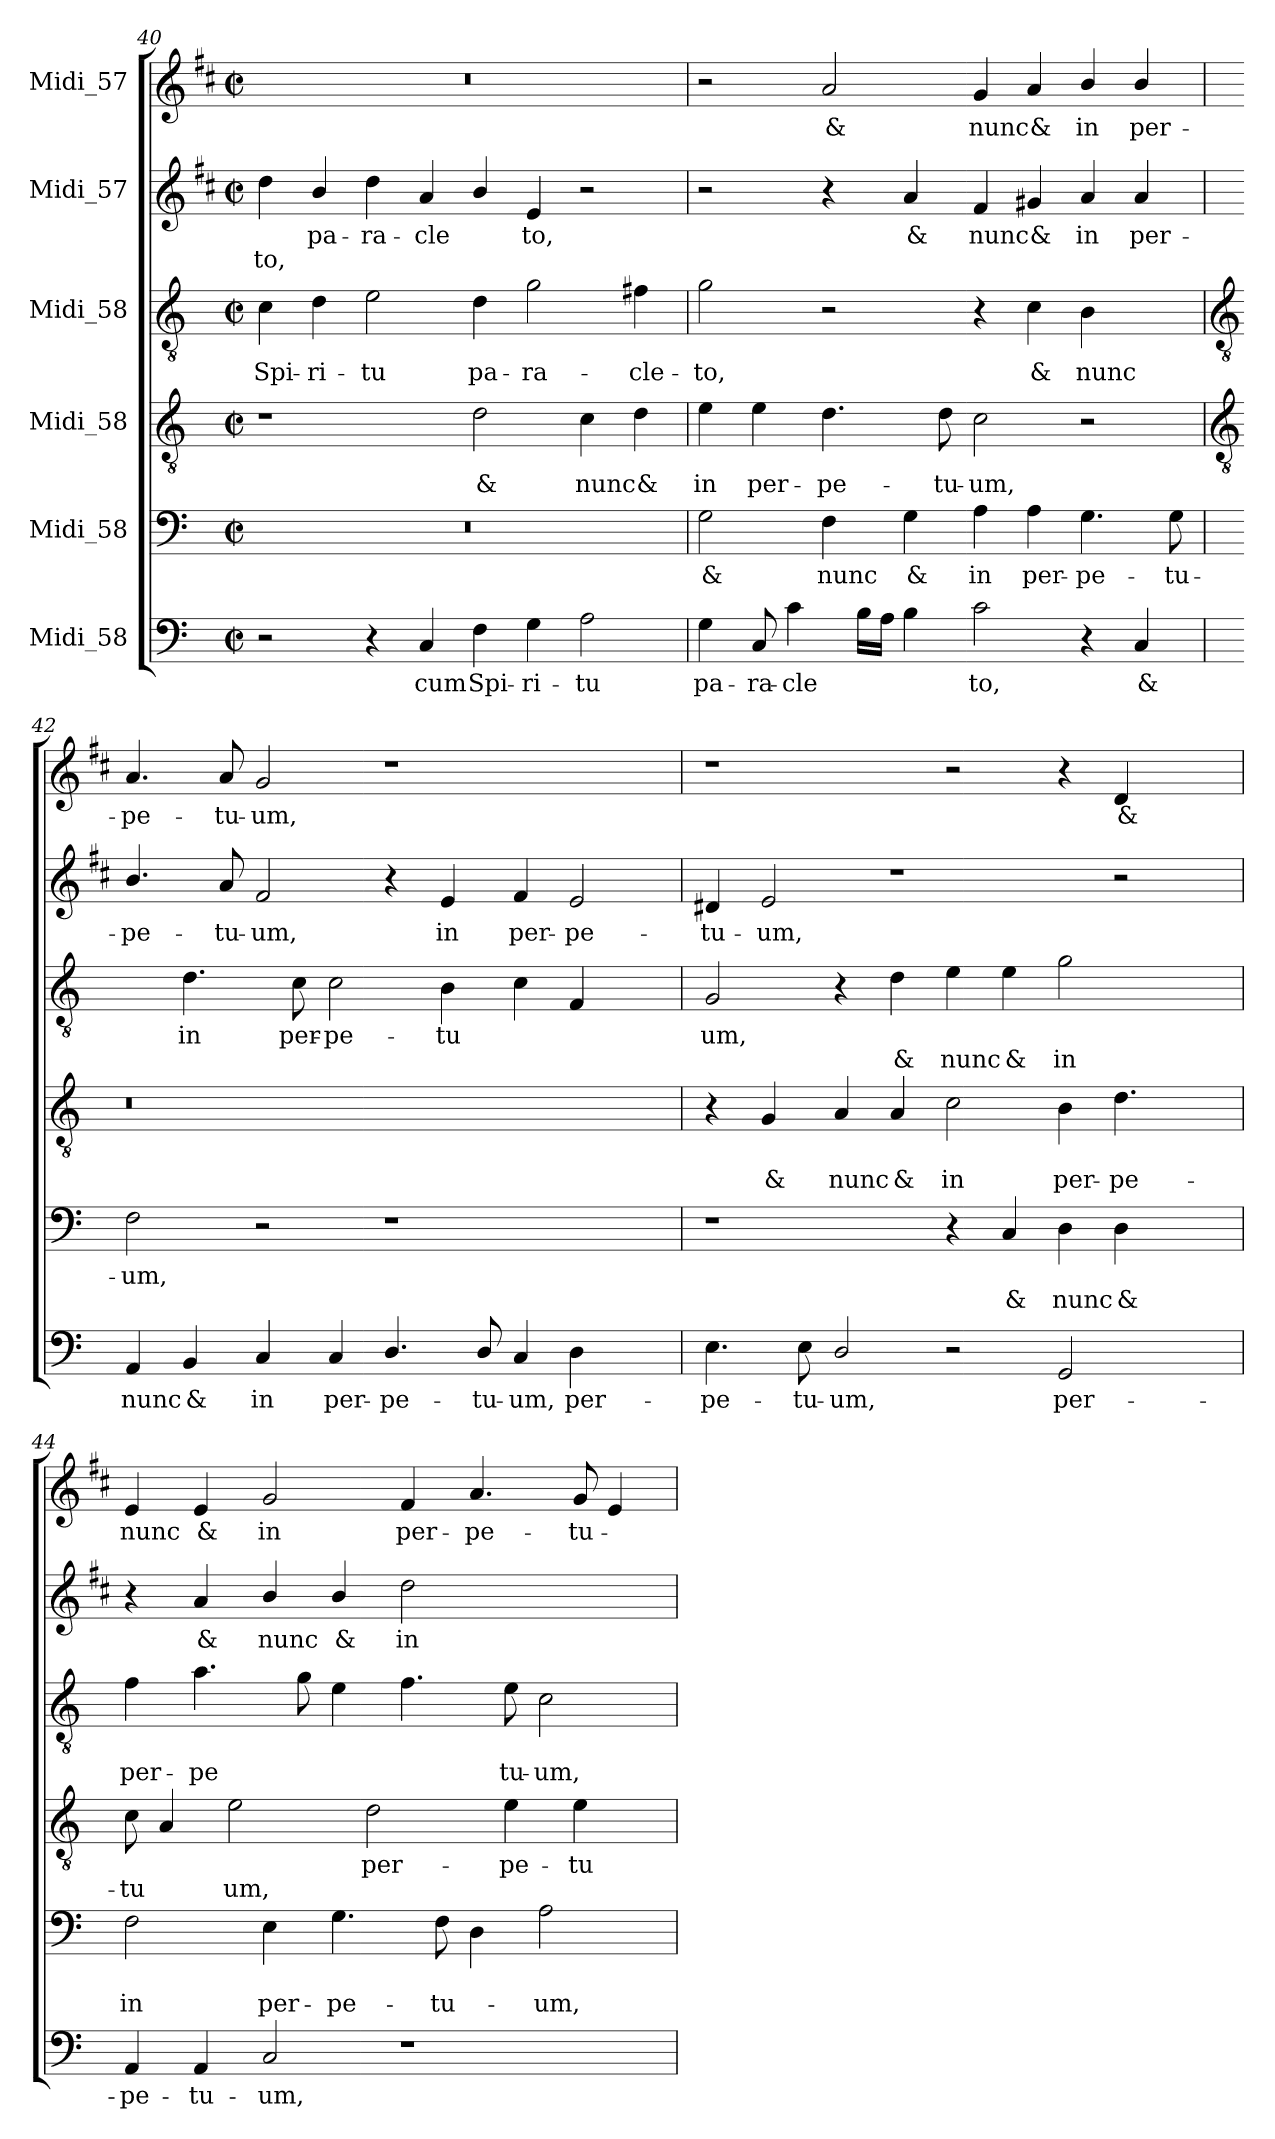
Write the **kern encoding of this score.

**kern	**text	**kern	**text	**text	**kern	**text	**text	**kern	**text	**text	**kern	**text	**text	**kern	**text
*part6	*part6	*part5	*part5	*part5	*part4	*part4	*part4	*part3	*part3	*part3	*part2	*part2	*part2	*part1	*part1
*staff6	*staff6	*staff5	*staff5	*staff5	*staff4	*staff4	*staff4	*staff3	*staff3	*staff3	*staff2	*staff2	*staff2	*staff1	*staff1
*I"Midi_58	*	*I"Midi_58	*	*	*I"Midi_58	*	*	*I"Midi_58	*	*	*I"Midi_57	*	*	*I"Midi_57	*
*clefF4	*	*clefF4	*	*	*clefGv2	*	*	*clefGv2	*	*	*clefG2	*	*	*clefG2	*
*	*	*	*	*	*	*	*	*	*	*	*ITrd1c2	*	*	*ITrd1c2	*
*k[]	*	*k[]	*	*	*k[]	*	*	*k[]	*	*	*k[]	*	*	*k[]	*
*C:	*	*C:	*	*	*C:	*	*	*C:	*	*	*C:	*	*	*C:	*
*M4/2	*	*M4/2	*	*	*M4/2	*	*	*M4/2	*	*	*M4/2	*	*	*M4/2	*
*met(c|)	*	*met(c|)	*	*	*met(c|)	*	*	*met(c|)	*	*	*met(c|)	*	*	*met(c|)	*
=40	=40	=40	=40	=40	=40	=40	=40	=40	=40	=40	=40	=40	=40	=40	=40
!	!	!	!	!	!	!	!	!	!LO:LY:b	!	!	!	!LO:LY:b	!	!
2r	.	0r	.	.	1r	.	.	4c\	Spi-	.	4cc\	.	-to,	0r	.
!	!	!	!	!	!	!	!	!	!LO:LY:b	!	!	!LO:LY:b	!	!	!
.	.	.	.	.	.	.	.	4d\	-ri-	.	4a/	pa-	.	.	.
!	!	!	!	!	!	!	!	!	!LO:LY:b	!	!	!LO:LY:b	!	!	!
4r	.	.	.	.	.	.	.	2e\	-tu	.	4cc\	-ra-	.	.	.
!	!LO:LY:b	!	!	!	!	!	!	!	!	!	!	!LO:LY:b	!	!	!
4C/	cum	.	.	.	.	.	.	.	.	.	4g/	-cle	.	.	.
!	!LO:LY:b	!	!	!	!	!LO:LY:b	!	!	!LO:LY:b	!	!	!	!	!	!
4F\	Spi-	.	.	.	2d\	&	.	4d\	pa-	.	4a/	.	.	.	.
!	!LO:LY:b	!	!	!	!	!	!	!	!LO:LY:b	!	!	!LO:LY:b	!	!	!
4G\	-ri-	.	.	.	.	.	.	2g\	-ra-	.	4d/	to,	.	.	.
!	!LO:LY:b	!	!	!	!	!LO:LY:b	!	!	!	!	!	!	!	!	!
2A\	-tu	.	.	.	4c\	nunc	.	.	.	.	2r	.	.	.	.
!	!	!	!	!	!	!LO:LY:b	!	!	!LO:LY:b	!	!	!	!	!	!
.	.	.	.	.	4d\	&	.	4f#X\	-cle-	.	.	.	.	.	.
!!LO:LB:g=z
=41	=41	=41	=41	=41	=41	=41	=41	=41	=41	=41	=41	=41	=41	=41	=41
!	!LO:LY:b	!	!LO:LY:b	!	!	!LO:LY:b	!	!	!LO:LY:b	!	!	!	!	!	!
4G\	pa-	2G\	&	.	4e\	in	.	2g\	-to,	.	2r	.	.	2r	.
!	!LO:LY:b	!	!	!	!	!LO:LY:b	!	!	!	!	!	!	!	!	!
8C/	-ra-	.	.	.	4e\	per-	.	.	.	.	.	.	.	.	.
!	!LO:LY:b	!	!	!	!	!	!	!	!	!	!	!	!	!	!
4c\	-cle	.	.	.	.	.	.	.	.	.	.	.	.	.	.
!	!	!	!LO:LY:b	!	!	!LO:LY:b	!	!	!	!	!	!	!	!	!LO:LY:b
.	.	4F\	nunc	.	4.d\	-pe-	.	2r	.	.	4r	.	.	2g/	&
16B\LL	.	.	.	.	.	.	.	.	.	.	.	.	.	.	.
16A\JJ	.	.	.	.	.	.	.	.	.	.	.	.	.	.	.
!	!	!	!LO:LY:b	!	!	!	!	!	!	!	!	!LO:LY:b	!	!	!
4B\	.	4G\	&	.	.	.	.	.	.	.	4g/	&	.	.	.
!	!	!	!	!	!	!LO:LY:b	!	!	!	!	!	!	!	!	!
.	.	.	.	.	8d\	-tu-	.	.	.	.	.	.	.	.	.
!	!LO:LY:b	!	!LO:LY:b	!	!	!LO:LY:b	!	!	!	!	!	!LO:LY:b	!	!	!LO:LY:b
2c\	to,	4A\	in	.	2c\	-um,	.	4r	.	.	4e/	nunc	.	4f/	nunc
!	!	!	!LO:LY:b	!	!	!	!	!	!LO:LY:b	!	!	!LO:LY:b	!	!	!LO:LY:b
.	.	4A\	per-	.	.	.	.	4c\	&	.	4f#X/	&	.	4g/	&
!	!	!	!LO:LY:b	!	!	!	!	!	!LO:LY:b	!	!	!LO:LY:b	!	!	!LO:LY:b
4r	.	4.G\	-pe-	.	2r	.	.	4B\	nunc	.	4g/	in	.	4a/	in
!	!LO:LY:b	!	!	!	!	!	!	!	!LO:LY:b	!	!	!LO:LY:b	!	!	!LO:LY:b
4C/	&	.	.	.	.	.	.	[4c\yy	&	.	4g/	per-	.	4a/	per-
!	!	!	!LO:LY:b	!	!	!	!	!	!	!	!	!	!	!	!
.	.	8G\	-tu-	.	.	.	.	.	.	.	.	.	.	.	.
!!LO:LB:g=z
=42	=42	=42	=42	=42	=42	=42	=42	=42	=42	=42	=42	=42	=42	=42	=42
*	*	*	*	*	*clefGv2	*	*	*clefGv2	*	*	*	*	*	*	*
!	!LO:LY:b	!	!LO:LY:b	!	!	!	!	!	!	!	!	!LO:LY:b	!	!	!LO:LY:b
4AA/	nunc	2F\	-um,	.	0r	.	.	4cyy]	.	.	4.a/	-pe-	.	4.g/	-pe-
!	!LO:LY:b	!	!	!	!	!	!	!	!LO:LY:b	!	!	!	!	!	!
4BB/	&	.	.	.	.	.	.	4.d\	in	.	.	.	.	.	.
!	!	!	!	!	!	!	!	!	!	!	!	!LO:LY:b	!	!	!LO:LY:b
.	.	.	.	.	.	.	.	.	.	.	8g/	-tu-	.	8g/	-tu-
!	!LO:LY:b	!	!	!	!	!	!	!	!	!	!	!LO:LY:b	!	!	!LO:LY:b
4C/	in	2r	.	.	.	.	.	.	.	.	2e/	-um,	.	2f/	-um,
!	!	!	!	!	!	!	!	!	!LO:LY:b	!	!	!	!	!	!
.	.	.	.	.	.	.	.	8c\	per-	.	.	.	.	.	.
!	!LO:LY:b	!	!	!	!	!	!	!	!LO:LY:b	!	!	!	!	!	!
4C/	per-	.	.	.	.	.	.	2c\	-pe-	.	.	.	.	.	.
!	!LO:LY:b	!	!	!	!	!	!	!	!	!	!	!	!	!	!
4.D/	-pe-	1r	.	.	.	.	.	.	.	.	4r	.	.	1r	.
!	!	!	!	!	!	!	!	!	!LO:LY:b	!	!	!LO:LY:b	!	!	!
.	.	.	.	.	.	.	.	4B\	-tu	.	4d/	in	.	.	.
!	!LO:LY:b	!	!	!	!	!	!	!	!	!	!	!	!	!	!
8D/	-tu-	.	.	.	.	.	.	.	.	.	.	.	.	.	.
!	!LO:LY:b	!	!	!	!	!	!	!	!	!	!	!LO:LY:b	!	!	!
4C/	-um,	.	.	.	.	.	.	4c\	.	.	4e/	per-	.	.	.
!	!LO:LY:b	!	!	!	!	!	!	!	!	!	!	!LO:LY:b	!	!	!
4D\	per-	.	.	.	.	.	.	4F/	.	.	2d/	-pe-	.	.	.
4ryy	.	4ryy	.	.	4ryy	.	.	4ryy	.	.	.	.	.	4ryy	.
=43	=43	=43	=43	=43	=43	=43	=43	=43	=43	=43	=43	=43	=43	=43	=43
!	!LO:LY:b	!	!	!	!	!	!	!	!LO:LY:b	!	!	!LO:LY:b	!	!	!
4.E\	-pe-	1r	.	.	4r	.	.	2G/	um,	.	4c#X/	-tu-	.	1r	.
!	!	!	!	!	!	!	!LO:LY:b	!	!	!	!	!LO:LY:b	!	!	!
.	.	.	.	.	4G/	.	&	.	.	.	2d/	-um,	.	.	.
!	!LO:LY:b	!	!	!	!	!	!	!	!	!	!	!	!	!	!
8E\	-tu-	.	.	.	.	.	.	.	.	.	.	.	.	.	.
!	!LO:LY:b	!	!	!	!	!	!LO:LY:b	!	!	!	!	!	!	!	!
2D/	-um,	.	.	.	4A/	.	nunc	4r	.	.	.	.	.	.	.
!	!	!	!	!	!	!	!LO:LY:b	!	!	!LO:LY:b	!	!	!	!	!
.	.	.	.	.	4A/	.	&	4d\	.	&	1r	.	.	.	.
!	!	!	!	!	!	!	!LO:LY:b	!	!	!LO:LY:b	!	!	!	!	!
2r	.	4r	.	.	2c\	.	in	4e\	.	nunc	.	.	.	2r	.
!	!	!	!	!LO:LY:b	!	!	!	!	!	!LO:LY:b	!	!	!	!	!
.	.	4C/	.	&	.	.	.	4e\	.	&	.	.	.	.	.
!	!LO:LY:b	!	!	!LO:LY:b	!	!	!LO:LY:b	!	!	!LO:LY:b	!	!	!	!	!
2GG/	per-	4D\	.	nunc	4B\	.	per-	2g\	.	in	.	.	.	4r	.
!	!	!	!	!LO:LY:b	!	!	!LO:LY:b	!	!	!	!	!	!	!	!LO:LY:b
.	.	4D\	.	&	4.d\	.	-pe-	.	.	.	2r	.	.	4c/	&
4ryy	.	4ryy	.	.	.	.	.	4ryy	.	.	.	.	.	4ryy	.
.	.	.	.	.	8ryy	.	.	.	.	.	.	.	.	.	.
!!LO:LB:g=z
=44	=44	=44	=44	=44	=44	=44	=44	=44	=44	=44	=44	=44	=44	=44	=44
!	!LO:LY:b	!	!	!LO:LY:b	!	!	!LO:LY:b	!	!	!LO:LY:b	!	!	!	!	!LO:LY:b
4AA/	-pe-	2F\	.	in	8c\	.	-tu	4f\	.	per-	4r	.	.	4d/	nunc
.	.	.	.	.	4A/	.	.	.	.	.	.	.	.	.	.
!	!LO:LY:b	!	!	!	!	!	!	!	!	!LO:LY:b	!	!LO:LY:b	!	!	!LO:LY:b
4AA/	-tu-	.	.	.	.	.	.	4.a\	.	-pe	4g/	&	.	4d/	&
!	!	!	!	!	!	!	!LO:LY:b	!	!	!	!	!	!	!	!
.	.	.	.	.	2e\	.	um,	.	.	.	.	.	.	.	.
!	!LO:LY:b	!	!	!LO:LY:b	!	!	!	!	!	!	!	!LO:LY:b	!	!	!LO:LY:b
2C/	-um,	4E\	.	per-	.	.	.	.	.	.	4a/	nunc	.	2f/	in
.	.	.	.	.	.	.	.	8g\	.	.	.	.	.	.	.
!	!	!	!	!LO:LY:b	!	!	!	!	!	!	!	!LO:LY:b	!	!	!
.	.	4.G\	.	-pe-	.	.	.	4e\	.	.	4a/	&	.	.	.
!	!	!	!	!	!	!LO:LY:b	!	!	!	!	!	!	!	!	!
.	.	.	.	.	2d\	per-	.	.	.	.	.	.	.	.	.
!	!	!	!	!	!	!	!	!	!	!	!	!LO:LY:b	!	!	!LO:LY:b
1r	.	.	.	.	.	.	.	4.f\	.	.	2cc\	in	.	4e/	per-
!	!	!	!	!LO:LY:b	!	!	!	!	!	!	!	!	!	!	!
.	.	8F\	.	-tu-	.	.	.	.	.	.	.	.	.	.	.
!	!	!	!	!	!	!	!	!	!	!	!	!	!	!	!LO:LY:b
.	.	4D\	.	.	.	.	.	.	.	.	.	.	.	4.g/	-pe-
!	!	!	!	!	!	!LO:LY:b	!	!	!	!LO:LY:b	!	!	!	!	!
.	.	.	.	.	4e\	-pe-	.	8e\	.	tu-	.	.	.	.	.
!	!	!	!	!LO:LY:b	!	!	!	!	!	!LO:LY:b	!	!	!	!	!
.	.	2A\	.	-um,	.	.	.	2c\	.	-um,	2ryy	.	.	.	.
!	!	!	!	!	!	!LO:LY:b	!	!	!	!	!	!	!	!	!LO:LY:b
.	.	.	.	.	4e\	-tu-	.	.	.	.	.	.	.	8f/	-tu-
.	.	.	.	.	.	.	.	.	.	.	.	.	.	4d/	.
.	.	.	.	.	8ryy	.	.	.	.	.	.	.	.	.	.
=	=	=	=	=	=	=	=	=	=	=	=	=	=	=	=
*-	*-	*-	*-	*-	*-	*-	*-	*-	*-	*-	*-	*-	*-	*-	*-
